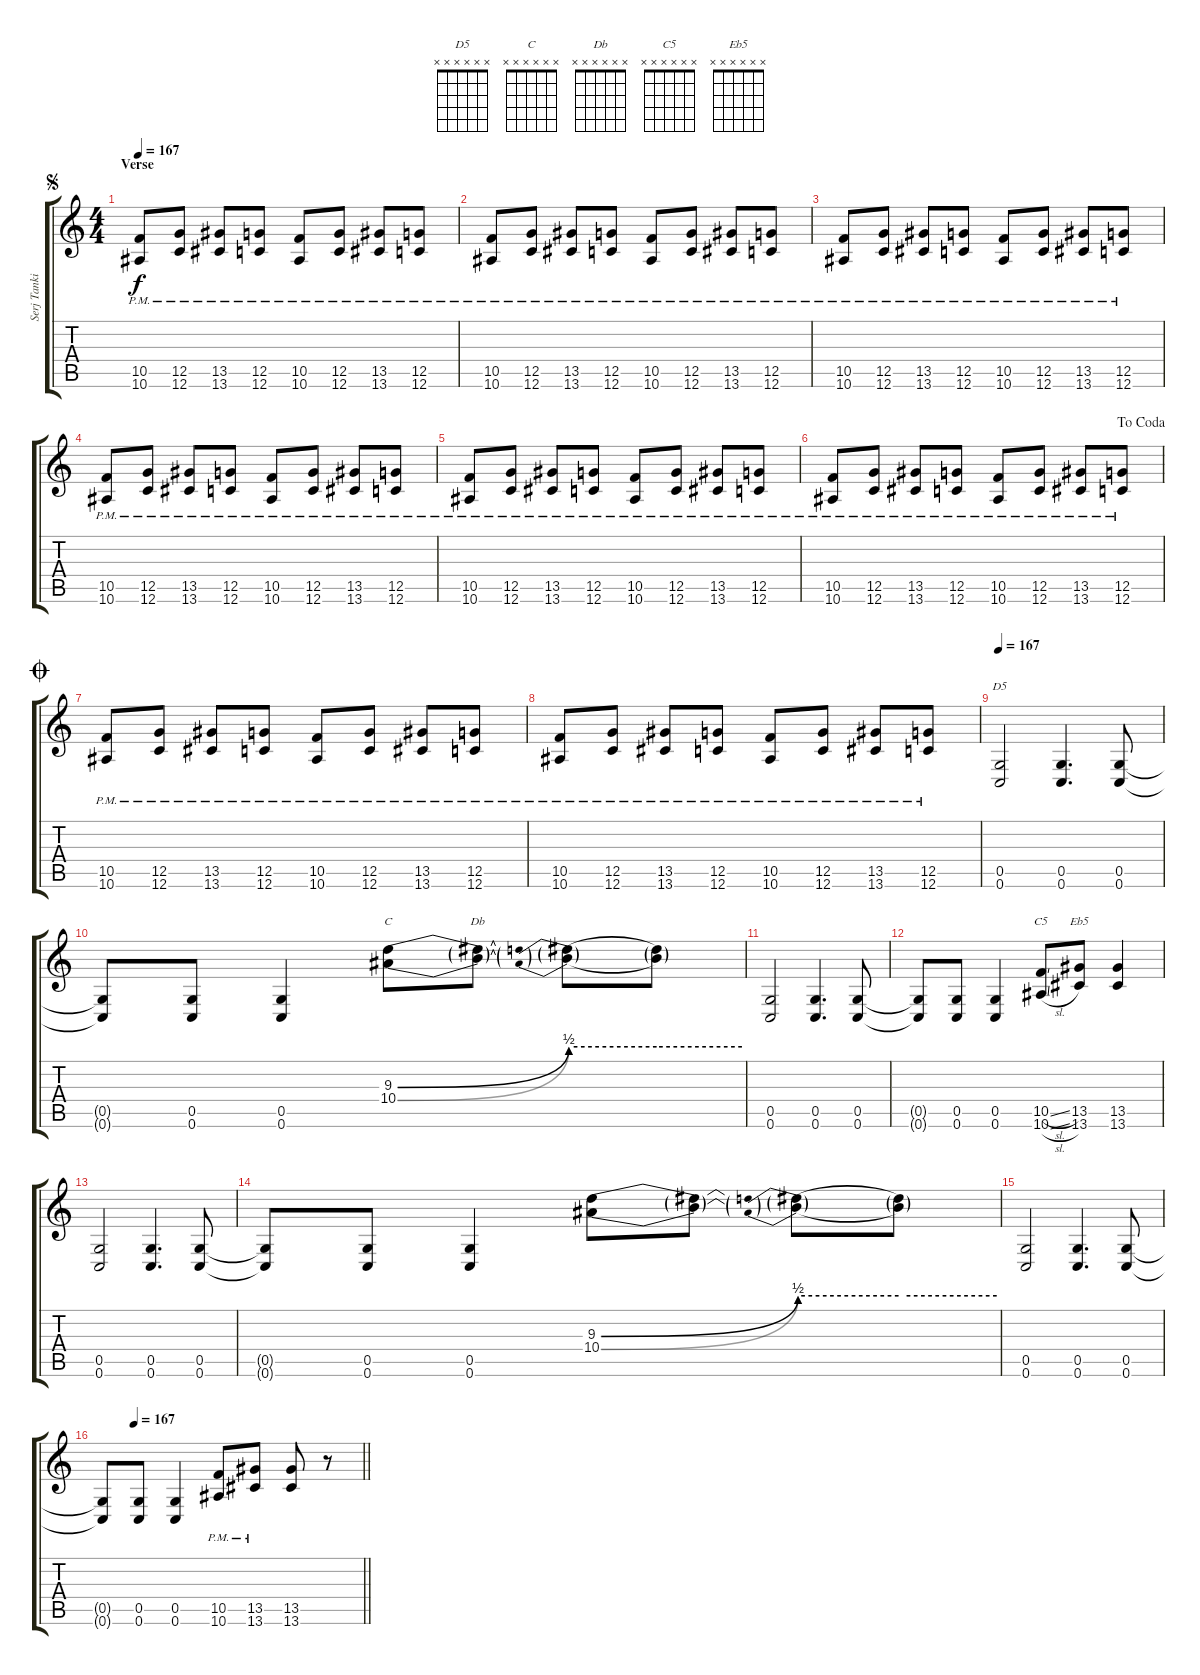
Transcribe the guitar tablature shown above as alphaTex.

\track ("Serj Tankian" "Serj Tanki") {instrument distortionguitar}
\staff {score tabs}
\tuning (D4 A3 F3 C3 G2 C2) {hide}
\chord ("D5" x x x x x x)
\chord ("C" x x x x x x)
\chord ("Db" x x x x x x)
\chord ("C5" x x x x x x)
\chord ("Eb5" x x x x x x)
\ts (4 4)
\section ("" "Verse")
\jump segno
\tempo 167
\clef g2
\ks c
(10.5{pm} 10.6{pm}).8{dy f} (12.5{pm} 12.6{pm}).8 (13.5{pm} 13.6{pm}).8 (12.5{pm} 12.6{pm}).8 (10.5{pm} 10.6{pm}).8 (12.5{pm} 12.6{pm}).8 (13.5{pm} 13.6{pm}).8 (12.5{pm} 12.6{pm}).8 |
(10.5{pm} 10.6{pm}).8 (12.5{pm} 12.6{pm}).8 (13.5{pm} 13.6{pm}).8 (12.5{pm} 12.6{pm}).8 (10.5{pm} 10.6{pm}).8 (12.5{pm} 12.6{pm}).8 (13.5{pm} 13.6{pm}).8 (12.5{pm} 12.6{pm}).8 |
(10.5{pm} 10.6{pm}).8 (12.5{pm} 12.6{pm}).8 (13.5{pm} 13.6{pm}).8 (12.5{pm} 12.6{pm}).8 (10.5{pm} 10.6{pm}).8 (12.5{pm} 12.6{pm}).8 (13.5{pm} 13.6{pm}).8 (12.5{pm} 12.6{pm}).8 |
(10.5{pm} 10.6{pm}).8 (12.5{pm} 12.6{pm}).8 (13.5{pm} 13.6{pm}).8 (12.5{pm} 12.6{pm}).8 (10.5{pm} 10.6{pm}).8 (12.5{pm} 12.6{pm}).8 (13.5{pm} 13.6{pm}).8 (12.5{pm} 12.6{pm}).8 |
(10.5{pm} 10.6{pm}).8 (12.5{pm} 12.6{pm}).8 (13.5{pm} 13.6{pm}).8 (12.5{pm} 12.6{pm}).8 (10.5{pm} 10.6{pm}).8 (12.5{pm} 12.6{pm}).8 (13.5{pm} 13.6{pm}).8 (12.5{pm} 12.6{pm}).8 |
\jump dacoda
(10.5{pm} 10.6{pm}).8 (12.5{pm} 12.6{pm}).8 (13.5{pm} 13.6{pm}).8 (12.5{pm} 12.6{pm}).8 (10.5{pm} 10.6{pm}).8 (12.5{pm} 12.6{pm}).8 (13.5{pm} 13.6{pm}).8 (12.5{pm} 12.6{pm}).8 |
\jump coda
(10.5{pm} 10.6{pm}).8 (12.5{pm} 12.6{pm}).8 (13.5{pm} 13.6{pm}).8 (12.5{pm} 12.6{pm}).8 (10.5{pm} 10.6{pm}).8 (12.5{pm} 12.6{pm}).8 (13.5{pm} 13.6{pm}).8 (12.5{pm} 12.6{pm}).8 |
(10.5{pm} 10.6{pm}).8 (12.5{pm} 12.6{pm}).8 (13.5{pm} 13.6{pm}).8 (12.5{pm} 12.6{pm}).8 (10.5{pm} 10.6{pm}).8 (12.5{pm} 12.6{pm}).8 (13.5{pm} 13.6{pm}).8 (12.5{pm} 12.6{pm}).8 |
\tempo 167
(0.5 0.6).2{ch "D5"} (0.5 0.6).4{d} (0.5 0.6).8 |
(0.5{t} 0.6{t}).8 (0.5 0.6).8 (0.5 0.6).4 (9.3{be (bend 0 0 60 2)} 10.4{be (bend 0 0 60 2)}).8{ch "C"} (9.3{t} 10.4{t}).8{ch "Db"} (9.3{be (prebend 0 2 60 2) t} 10.4{be (prebend 0 2 60 2) t}).8 (9.3{be (hold 0 2 60 2) t} 10.4{be (hold 0 2 60 2) t}).8 |
(0.5 0.6).2 (0.5 0.6).4{d} (0.5 0.6).8 |
(0.5{t} 0.6{t}).8 (0.5 0.6).8 (0.5 0.6).4 (10.5{sl} 10.6{sl}).8{ch "C5"} (13.5 13.6).8{ch "Eb5"} (13.5 13.6).4 |
(0.5 0.6).2 (0.5 0.6).4{d} (0.5 0.6).8 |
(0.5{t} 0.6{t}).8 (0.5 0.6).8 (0.5 0.6).4 (9.3{be (bend 0 0 60 2)} 10.4{be (bend 0 0 60 2)}).8 (9.3{t} 10.4{t}).8 (9.3{be (prebend 0 2 60 2) t} 10.4{be (prebend 0 2 60 2) t}).8 (9.3{be (hold 0 2 60 2) t} 10.4{be (hold 0 2 60 2) t}).8 |
(0.5 0.6).2 (0.5 0.6).4{d} (0.5 0.6).8 |
\tempo (167 0.125)
\barLineRight lightlight
(0.5{t} 0.6{t}).8 (0.5 0.6).8 (0.5 0.6).4 (10.5{pm} 10.6{pm}).8 (13.5{pm} 13.6{pm}).8 (13.5 13.6).8 r.8
